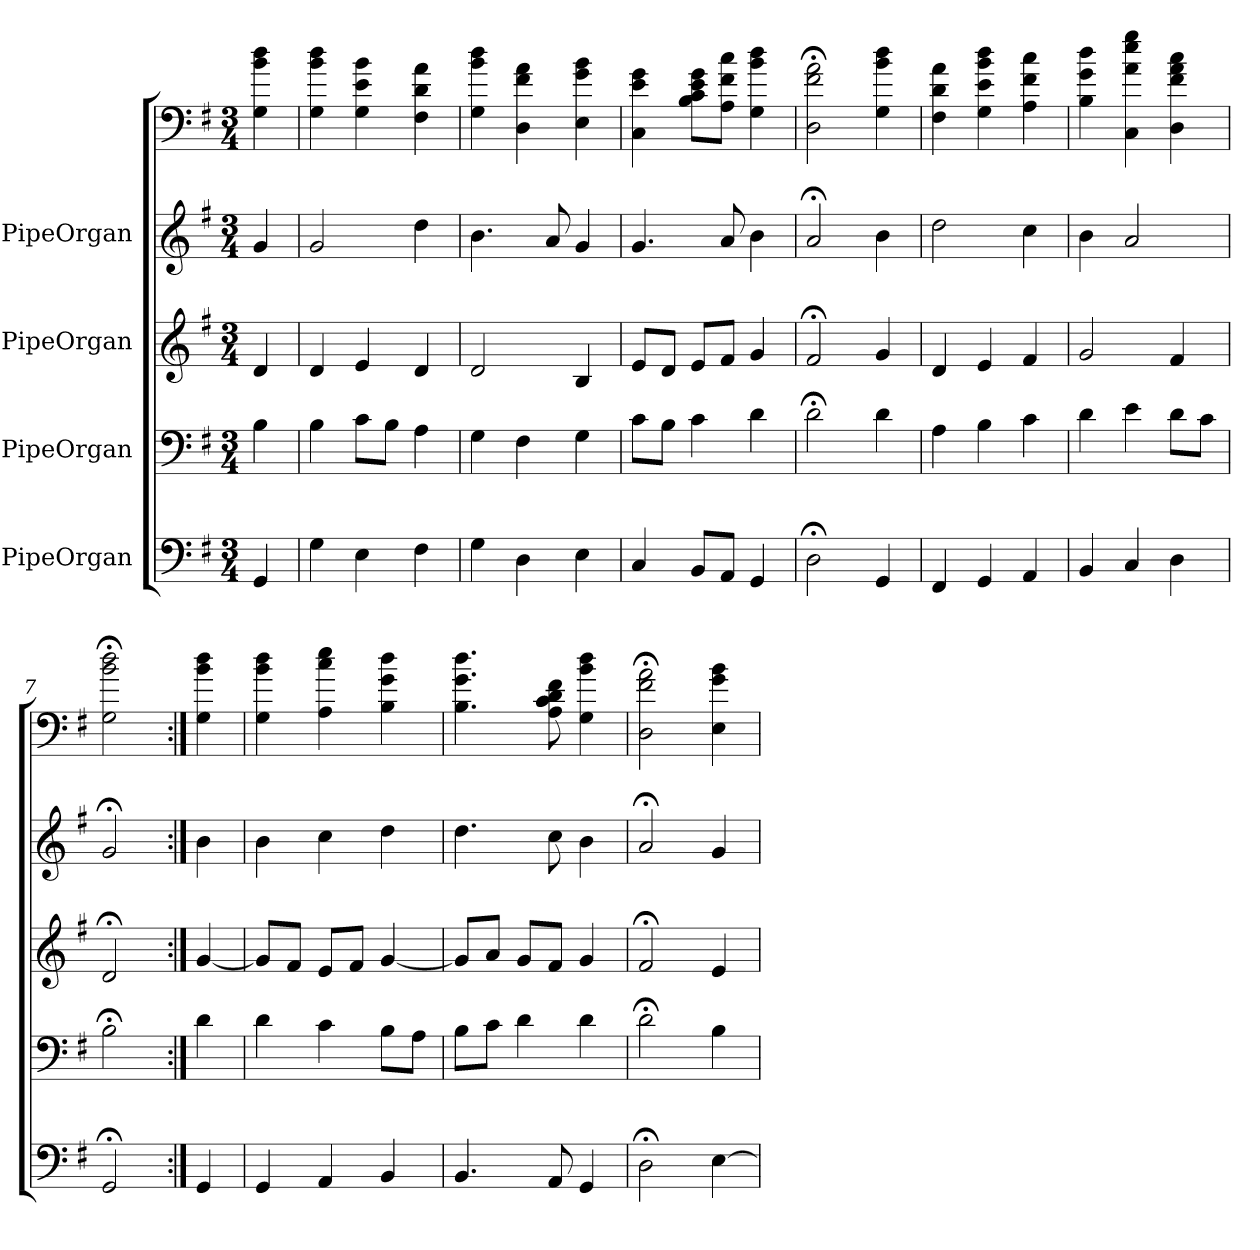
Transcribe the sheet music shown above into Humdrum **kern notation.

**kern	**kern	**kern	**kern	**kern
*part5	*part4	*part3	*part2	*part1
*staff5	*staff4	*staff3	*staff2	*staff1
*I"PipeOrgan	*I"PipeOrgan	*I"PipeOrgan	*I"PipeOrgan	*
*clefF4	*clefF4	*clefG2	*clefG2	*
*k[f#]	*k[f#]	*k[f#]	*k[f#]	*k[f#]
*G:	*G:	*G:	*G:	*G:
*M3/4	*M3/4	*M3/4	*M3/4	*M3/4
*MM60	*MM60	*MM60	*MM60	*MM60
=	=	=	=	=
4GG	4B	4d	4g	4G 4b 4dd
=1	=1	=1	=1	=1
4G	4B	4d	2g	4G 4b 4dd
4E	8c\L	4e	.	4G 4e 4b
.	8B\J	.	.	.
4F#	4A	4d	4dd	4F# 4d 4a
=2	=2	=2	=2	=2
4G	4G	2d	4.b	4G 4b 4dd
4D	4F#	.	.	4D 4f# 4a
.	.	.	8a	.
4E	4G	4B	4g	4E 4g 4b
=3	=3	=3	=3	=3
4C	8c\L	8e/L	4.g	4C 4e 4g
.	8B\J	8d/J	.	.
8BB/L	4c	8e/L	.	8B 8c 8e 8gL
8AA/J	.	8f#/J	8a	8A 8f# 8ccJ
4GG	4d	4g	4b	4G 4b 4dd
=4	=4	=4	=4	=4
2D;<	2d;<	2f#;<	2a;<	2D;< 2f#;< 2a;<
4GG	4d	4g	4b	4G 4b 4dd
=5	=5	=5	=5	=5
4FF#	4A	4d	2dd	4F# 4d 4a
4GG	4B	4e	.	4G 4e 4b 4dd
4AA	4c	4f#	4cc	4A 4f# 4cc
=6	=6	=6	=6	=6
4BB	4d	2g	4b	4B 4g 4dd
4C	4e	.	2a	4C 4a 4ee 4gg
4D	8d\L	4f#	.	4D 4f# 4a 4cc
.	8c\J	.	.	.
=7	=7	=7	=7	=7
2GG;<	2B;<	2d;<	2g;<	2G;< 2b;< 2dd;<
=:|!	=:|!	=:|!	=:|!	=:|!
4GG	4d	[4g	4b	4G 4b 4dd
=8	=8	=8	=8	=8
4GG	4d	8g/L]	4b	4G 4b 4dd
.	.	8f#/J	.	.
4AA	4c	8e/L	4cc	4A 4cc 4ee
.	.	8f#/J	.	.
4BB	8B\L	[4g	4dd	4B 4g 4dd
.	8A\J	.	.	.
=9	=9	=9	=9	=9
4.BB	8B\L	8g/L]	4.dd	4.B 4.g 4.dd
.	8c\J	8a/J	.	.
.	4d	8g/L	.	.
8AA	.	8f#/J	8cc	8A 8c 8d 8f#
4GG	4d	4g	4b	4G 4b 4dd
=10	=10	=10	=10	=10
2D;<	2d;<	2f#;<	2a;<	2D;< 2f#;< 2a;<
[4E	4B	4e	4g	4E 4g 4b
=	=	=	=	=
*-	*-	*-	*-	*-
